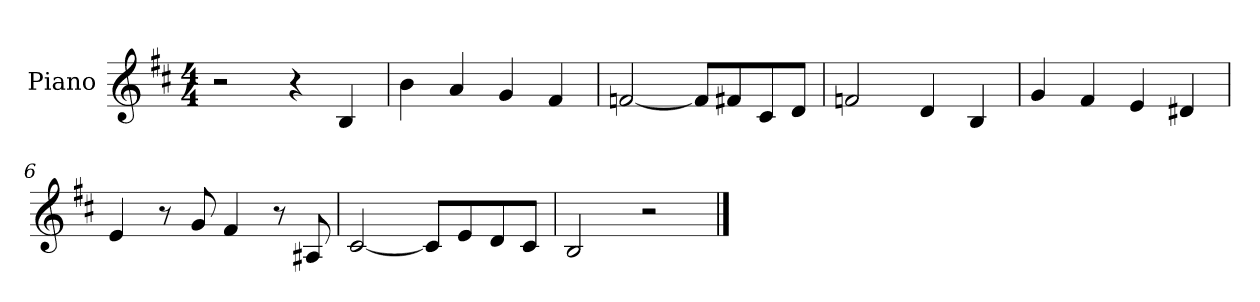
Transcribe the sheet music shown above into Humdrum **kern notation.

**kern
*part1
*staff1
*I"Piano
*I'Pno.
*clefG2
*k[f#c#]
*M4/4
*MM120
=1
2r
4r
4B/
=2
4b\
4a/
4g/
4f#/
=3
[2fn/
8f/L]
8f#X/
8c#/
8d/J
=4
2fn/
4d/
4B/
=5
4g/
4f#/
4e/
4d#X/
=6
4e/
8r
8g/
4f#/
8r
8A#X/
=7
[2c#/
8c#/L]
8e/
8d/
8c#/J
=8
2B/
2r
==
*-
